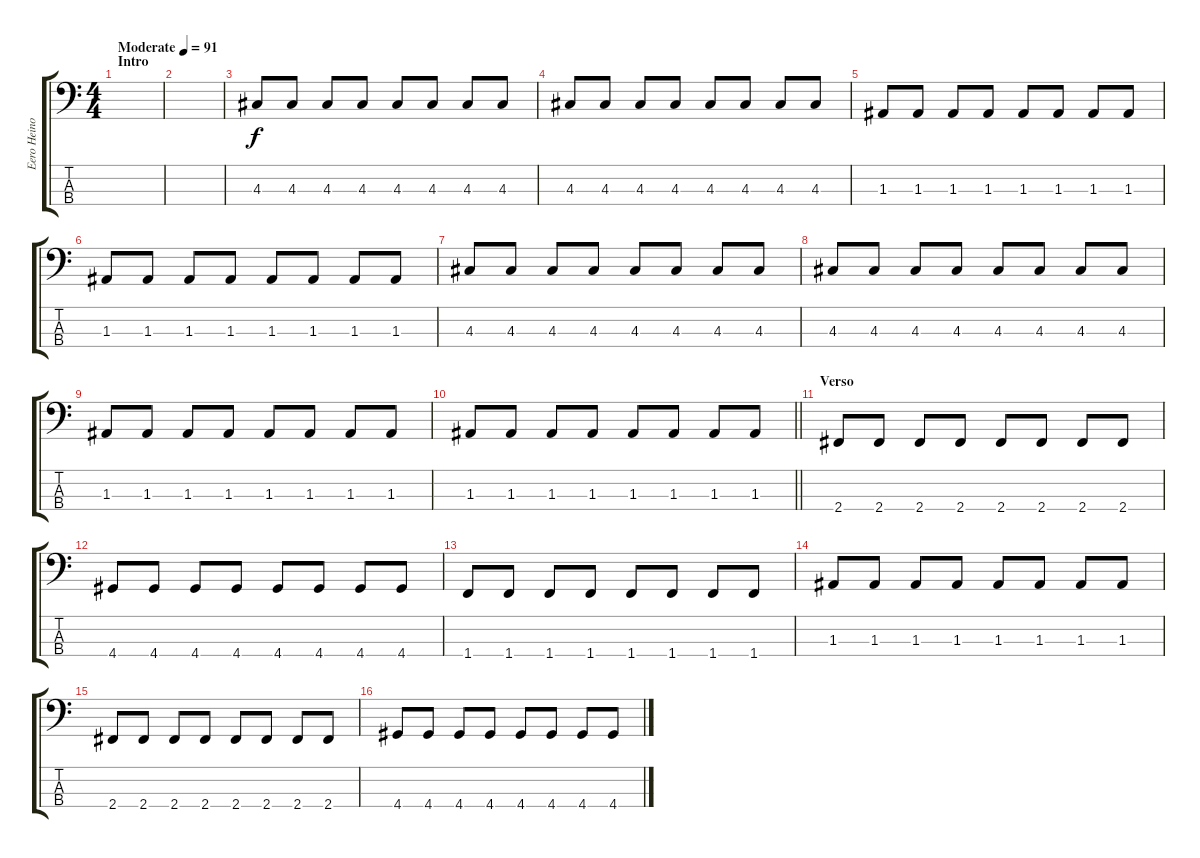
\track ("Eero Heinonen" "Eero Heino") {instrument electricbasspick}
\staff {score tabs}
\tuning (G2 D2 A1 E1) {hide}
\ts (4 4)
\section ("" "Intro")
\tempo (91 "Moderate")
\clef f4
\ks c
|
|
4.3.8 4.3.8 4.3.8 4.3.8 4.3.8 4.3.8 4.3.8 4.3.8 |
4.3.8 4.3.8 4.3.8 4.3.8 4.3.8 4.3.8 4.3.8 4.3.8 |
1.3.8 1.3.8 1.3.8 1.3.8 1.3.8 1.3.8 1.3.8 1.3.8 |
1.3.8 1.3.8 1.3.8 1.3.8 1.3.8 1.3.8 1.3.8 1.3.8 |
4.3.8 4.3.8 4.3.8 4.3.8 4.3.8 4.3.8 4.3.8 4.3.8 |
4.3.8 4.3.8 4.3.8 4.3.8 4.3.8 4.3.8 4.3.8 4.3.8 |
1.3.8 1.3.8 1.3.8 1.3.8 1.3.8 1.3.8 1.3.8 1.3.8 |
\barLineRight lightlight
1.3.8 1.3.8 1.3.8 1.3.8 1.3.8 1.3.8 1.3.8 1.3.8 |
\section ("" "Verso")
2.4.8 2.4.8 2.4.8 2.4.8 2.4.8 2.4.8 2.4.8 2.4.8 |
4.4.8 4.4.8 4.4.8 4.4.8 4.4.8 4.4.8 4.4.8 4.4.8 |
1.4.8 1.4.8 1.4.8 1.4.8 1.4.8 1.4.8 1.4.8 1.4.8 |
1.3.8 1.3.8 1.3.8 1.3.8 1.3.8 1.3.8 1.3.8 1.3.8 |
2.4.8 2.4.8 2.4.8 2.4.8 2.4.8 2.4.8 2.4.8 2.4.8 |
4.4.8 4.4.8 4.4.8 4.4.8 4.4.8 4.4.8 4.4.8 4.4.8
